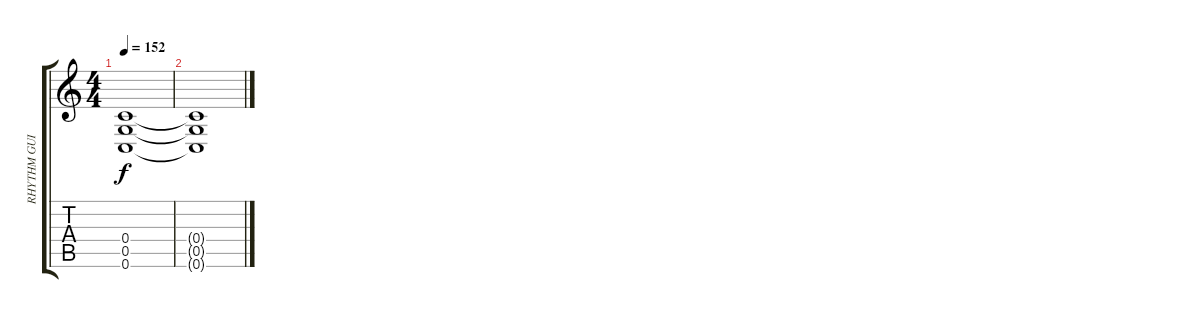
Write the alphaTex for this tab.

\track ("RHYTHM GUITAR" "RHYTHM GUI") {instrument electricguitarjazz}
\staff {score tabs}
\tuning (D4 A3 F3 C3 G2 C2) {hide}
\ts (4 4)
\tempo 152
\clef g2
\ks c
(0.4 0.5 0.6).1{dy f} |
(0.4{t} 0.5{t} 0.6{t}).1
